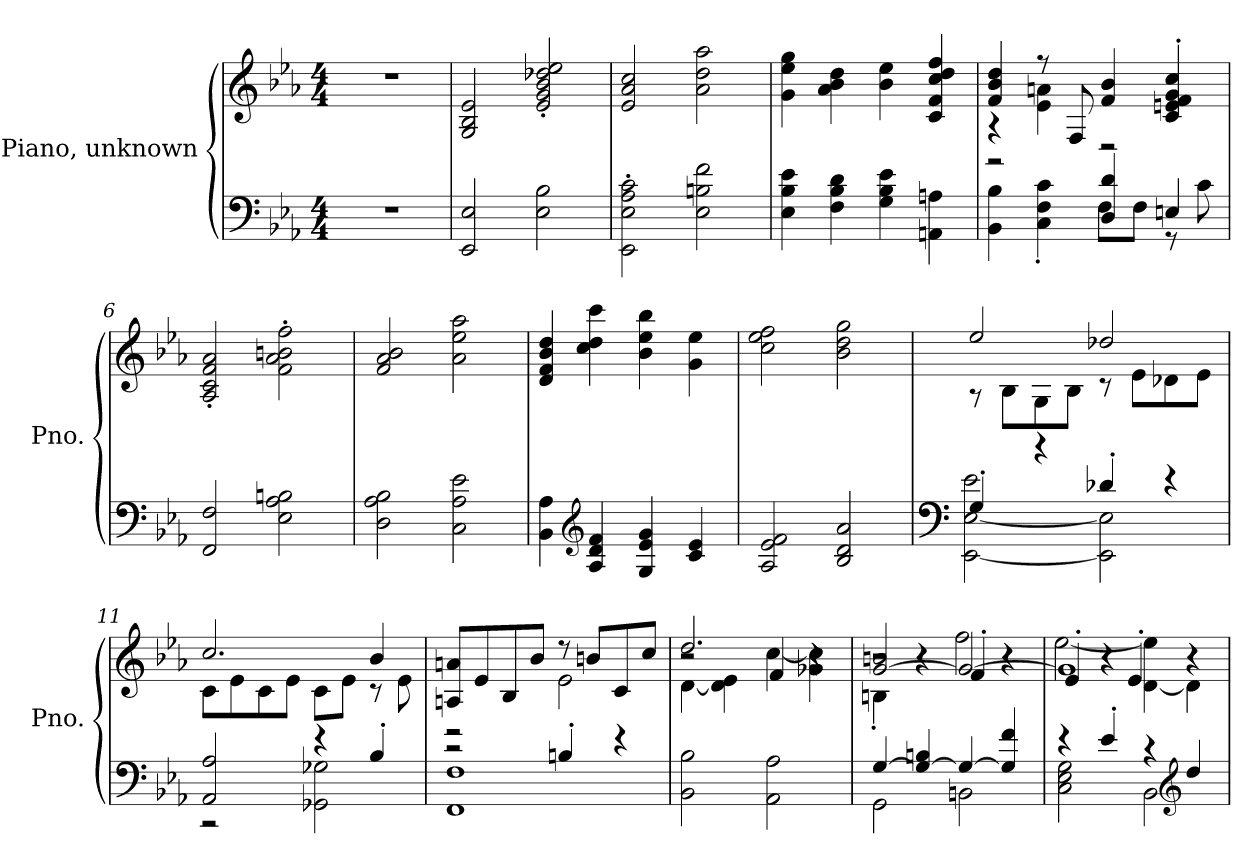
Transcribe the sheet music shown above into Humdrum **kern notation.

**kern	**kern
*part1	*part1
*staff2	*staff1
*I"Piano, unknown	*
*I'Pno.	*
*clefF4	*clefG2
*k[b-e-a-]	*k[b-e-a-]
*M4/4	*M4/4
*MM120	*MM120
=1	=1
1r	1r
=2	=2
2EE-/ 2E-/	2G/ 2B-/ 2e-/
2E-\ 2B-\	2e-/' 2g/' 2b-/' 2dd-X/' 2ee-/'
=3	=3
2EE-\' 2E-\' 2A-\' 2c\'	2e-/ 2a-/ 2cc/
2E-\ 2Bn\ 2f\	2a-\ 2dd\ 2aa-\
=4	=4
4E-\ 4B-\ 4e-\	4g\ 4ee-\ 4gg\
4F\ 4B-\ 4d\	4a-\ 4b-\ 4dd\
4G\ 4B-\ 4e-\	4b-\ 4ee-\
4AAn\ 4An\	4c/ 4f/ 4cc/ 4dd/ 4ff/
=5	=5
*^	*^
2r	4BB-\ 4B-\	4f/ 4b-/ 4dd/	4r
.	4C\' 4F\' 4c\'	8r	4e-\ 4an\
.	.	8F/	.
4D/ 4d/	8F\L	4f/ 4b-/	2r
.	8F\J	.	.
4En/	8r	4c/' 4en/' 4f/' 4g/' 4cc/'	.
.	8c\	.	.
*v	*v	*	*
*	*v	*v
=6	=6
2FF/ 2F/	2A-/' 2c/' 2f/' 2a-/'
2E-\ 2A-\ 2Bn\	2f\' 2a-\' 2bn\' 2ff\'
=7	=7
2D\ 2A-\ 2B-\	2f/ 2a-/ 2b-/
2C\ 2A-\ 2e-\	2a-\ 2ee-\ 2aa-\
!!LO:LB:g=z
=8	=8
4BB-\ 4A-\	4d/ 4f/ 4b-/ 4dd/
*clefG2	*
4A-/ 4d/ 4f/	4cc\ 4dd\ 4ccc\
4G/ 4e-/ 4g/	4b-\ 4ee-\ 4bb-\
4c/ 4e-/	4g\ 4ee-\
=9	=9
2A-/ 2e-/ 2f/	2cc\ 2ee-\ 2ff\
2B-/ 2d/ 2a-/	2b-\ 2dd\ 2gg\
=10	=10
*clefF4	*
*^	*^
4G'/	[2EE-\ [2E-\ 2e-\	2ee-/	8r
.	.	.	8B-\L
4r	.	.	8G\
.	.	.	8B-\J
4d-X'/	2EE-\] 2E-\]	2dd-X/	8r
.	.	.	8e-\L
4r	.	.	8d-X\
.	.	.	8e-\J
=11	=11	=11	=11
2AA-/ 2A-/	2r	2.cc/	8c\L
.	.	.	8e-\
.	.	.	8c\
.	.	.	8e-\J
4r	2GG-X\ 2G-X\	.	8c\L
.	.	.	8e-\J
4B-'/	.	4b-/	8r
.	.	.	8e-\
=12	=12	=12	=12
2r	1FF 1F	8An/ 8an/L	2r
.	.	8e-/	.
.	.	8B-/	.
.	.	8b-/J	.
4Bn'/	.	8r	2e-\
.	.	8bn/L	.
4r	.	8c/	.
.	.	8cc/J	.
*v	*v	*	*
!!LO:LB:g=z
=13	=13	=13
*	*	*^
2BB-\ 2B-\	2.dd/	[4d\	2r
.	.	4d\] 4e-\	.
2AA-\ 2A-\	.	[4cc\	4f/
.	4r	4g-X\ 4cc\]	4r
=14	=14	=14	=14
*^	*	*	*
[4G/	2GG\	[2g/ 2bn/	4Bn'\	2r
4G/_ 4Bn/	.	.	4r	.
4G/_	2BBn\	2g/_	2ff\	4f'/
4G/] 4f/	.	.	.	4r
=15	=15	=15	=15	=15
4r	2C\ 2E-\ 2G\	1g]	[2ee-\	4e-'/
4e-'/	.	.	.	4r
4r	2BB-\	.	[4d\ 4ee-\]	4e-'/
*clefG2	*	*	*	*
4dd/	.	.	4d\]	4r
*v	*v	*	*	*
*	*v	*v	*v
=	=
*-	*-
